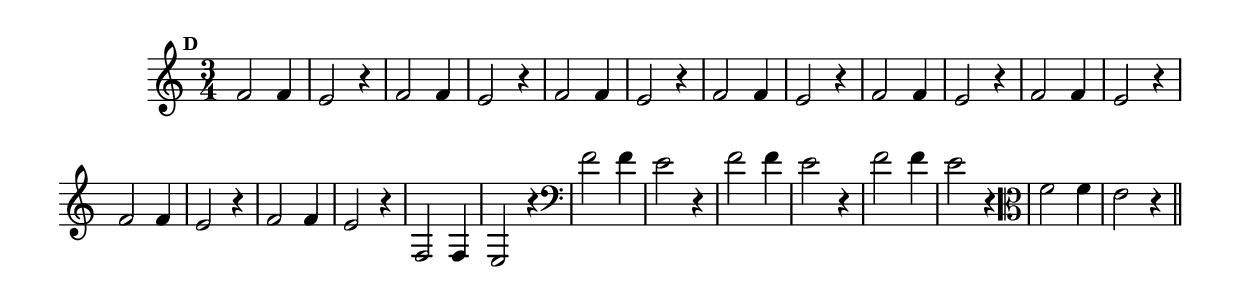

\version "2.14.2"

%\header { texidoc="Perguntas e Respostas"}

\relative c' {

  \override Staff.TimeSignature #'style = #'()
  \time 3/4 
  \override Score.BarNumber #'transparent = ##t
                                %\override Score.RehearsalMark #'font-family = #'roman
  \override Score.RehearsalMark #'font-size = #-2
  \override Score.BarNumber #'transparent = ##t
  \set Score.markFormatter = #format-mark-numbers

  \mark 4 

                                % CLARINETE

  \tag #'cl {
    f2 f4 e2 r4 
  }

                                % FLAUTA

  \tag #'fl {
    f2 f4 e2 r4 
  }

                                % OBOÉ

  \tag #'ob {
    f2 f4 e2 r4 
  }

                                % SAX ALTO

  \tag #'saxa {
    f2 f4 e2 r4 
  }

                                % SAX TENOR

  \tag #'saxt {
    f2 f4 e2 r4 
  }

                                % SAX GENES

  \tag #'saxg {
    f2 f4 e2 r4 
  }

                                % TROMPETE

  \tag #'tpt {
    f2 f4 e2 r4 
  }

                                % TROMPA

  \tag #'tpa {
    f2 f4 e2 r4 
  }

                                % TROMPA OP

  \tag #'tpaop {
    f,2 f4 e2 r4 
  }

                                % TROMBONE

  \tag #'tbn {
    \clef bass
    f'2 f4 e2 r4 
  }

                                % TUBA MIB

  \tag #'tbamib {
    \clef bass
    f2 f4 e2 r4 
  }

                                % TUBA SIB

  \tag #'tbasib {
    \clef bass
    f2 f4 e2 r4 
  }

                                % VIOLA

  \tag #'vla {
    \clef alto
    f2 f4 e2 r4 
  }


                                % FINAL

  \bar "||"

}
